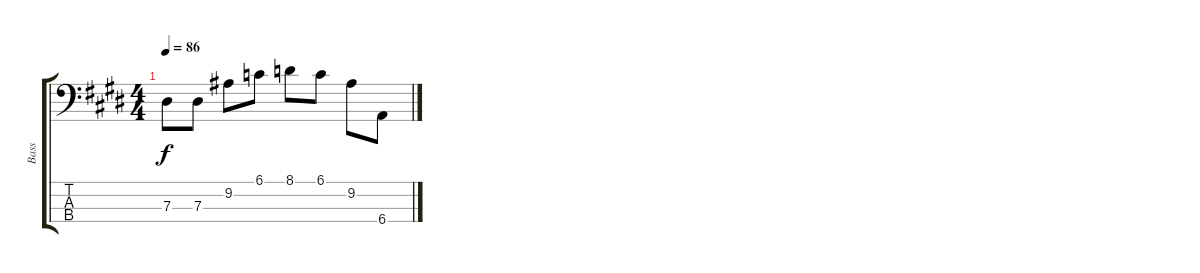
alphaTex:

\track ("Bass" "Bass") {instrument electricbassfinger}
\staff {score tabs}
\tuning (Gb2 Db2 Ab1 Eb1) {hide}
\ts (4 4)
\tempo 86
\clef f4
\ks e
7.3.8{dy f} 7.3.8 9.2.8 6.1.8 8.1.8 6.1.8 9.2.8 6.4.8
